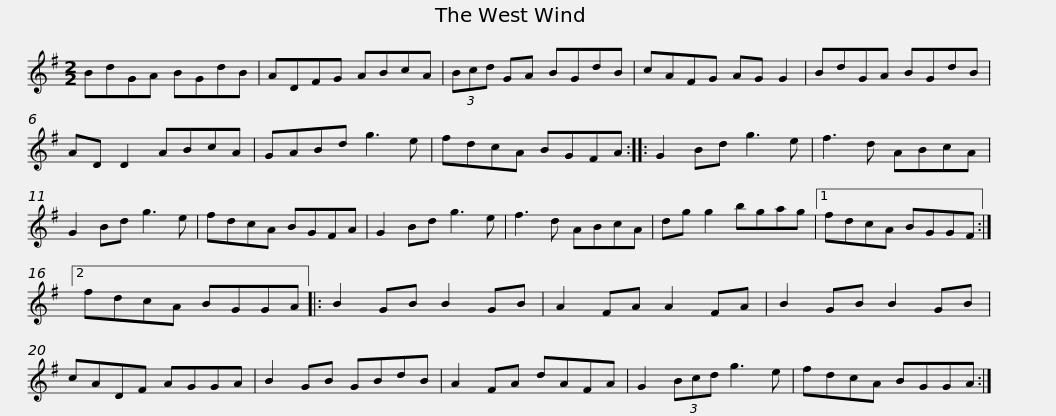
X:1
L:1/8
M:2/2
I:linebreak $
K:G
V:1 treble
V:1
 BdGA BGdB | ADFG ABcA | (3Bcd GA BGdB | cAFG AG G2 | BdGA BGdB |$ %5
 AD D2 ABcA | GABd g3 e | fdcA BGFA :: G2 Bd g3 e | f3 d ABcA | %10
 G2 Bd g3 e |$ fdcA BGFA | G2 Bd g3 e | f3 d ABcA | dg g2 bgag |1 %15
 fdcA BGGF :|2 fdcA BGGA |:$ B2 GB B2 GB | A2 FA A2 FA | B2 GB B2 GB | %20
 cADF AGGA | B2 GB GBdB | A2 FA dAFA |$ G2 (3Bcd g3 e | fdcA BGGA :| %25
